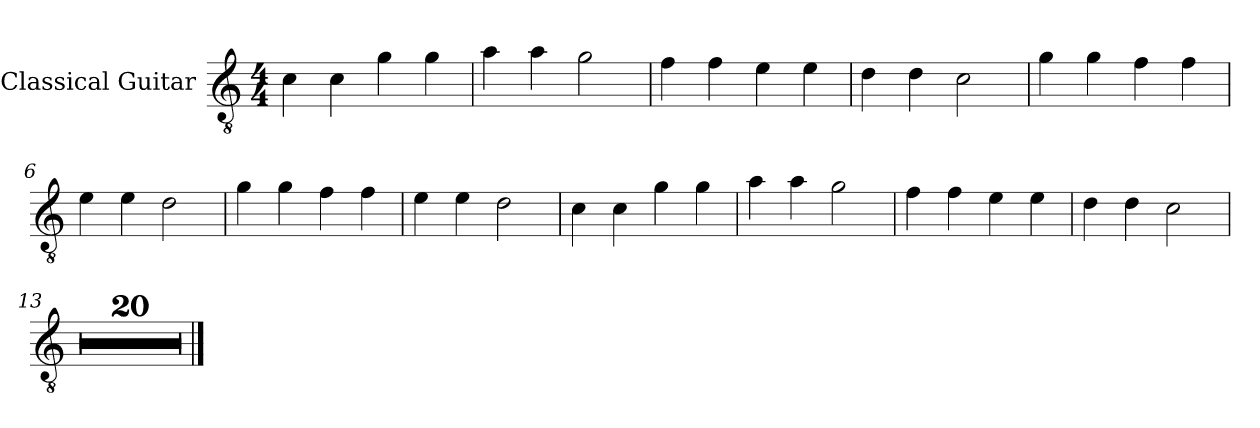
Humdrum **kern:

**kern
*part1
*staff1
*I"Classical Guitar
*I'Guit.
*clefGv2
*k[]
*M4/4
*MM120
=1
4c\
4c\
4g\
4g\
=2
4a\
4a\
2g\
=3
4f\
4f\
4e\
4e\
=4
4d\
4d\
2c\
=5
4g\
4g\
4f\
4f\
=6
4e\
4e\
2d\
=7
4g\
4g\
4f\
4f\
!!LO:LB:g=z
=8
4e\
4e\
2d\
=9
4c\
4c\
4g\
4g\
=10
4a\
4a\
2g\
=11
4f\
4f\
4e\
4e\
=12
4d\
4d\
2c\
=13
1r
=14
1r
=15
1r
=16
1r
=17
1r
=18
1r
=19
1r
=20
1r
=21
1r
=22
1r
=23
1r
=24
1r
=25
1r
=26
1r
=27
1r
=28
1r
=29
1r
=30
1r
=31
1r
=32
1r
==
*-
